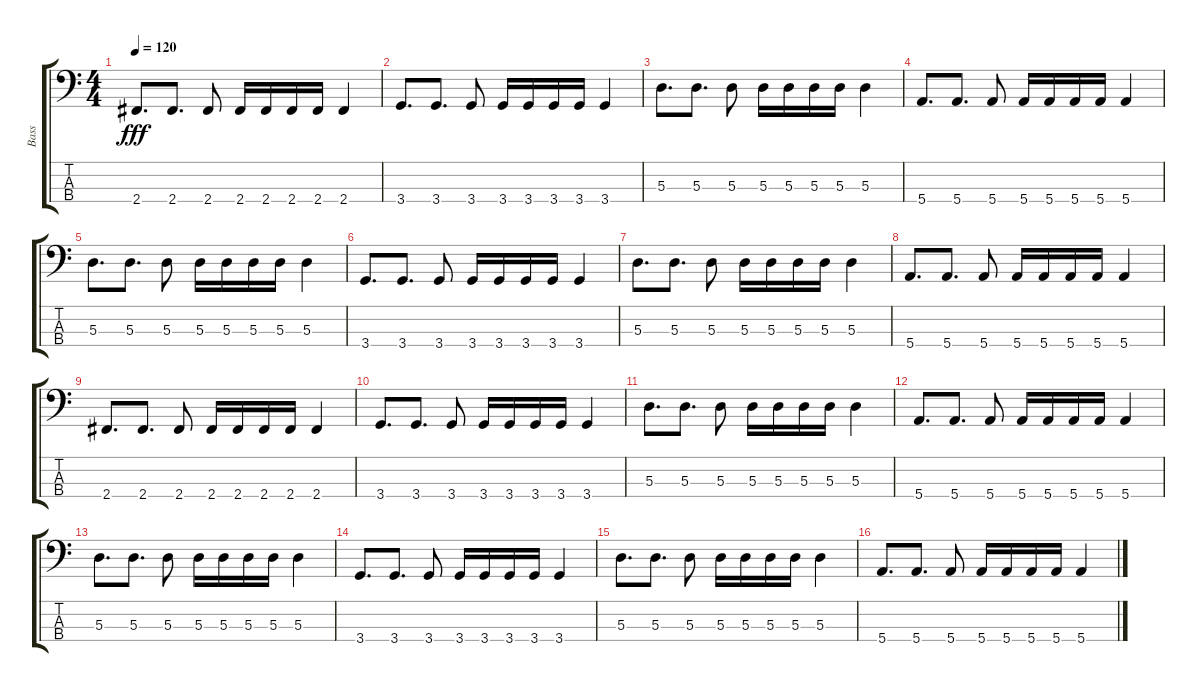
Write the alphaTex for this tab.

\track ("Bass" "Bass") {instrument electricbassfinger}
\staff {score tabs}
\tuning (G2 D2 A1 E1) {hide}
\ts (4 4)
\tempo 120
\clef f4
\ks c
2.4.8{d dy fff} 2.4.8{d} 2.4.8 2.4.16 2.4.16 2.4.16 2.4.16 2.4.4 |
3.4.8{d} 3.4.8{d} 3.4.8 3.4.16 3.4.16 3.4.16 3.4.16 3.4.4 |
5.3.8{d} 5.3.8{d} 5.3.8 5.3.16 5.3.16 5.3.16 5.3.16 5.3.4 |
5.4.8{d} 5.4.8{d} 5.4.8 5.4.16 5.4.16 5.4.16 5.4.16 5.4.4 |
5.3.8{d} 5.3.8{d} 5.3.8 5.3.16 5.3.16 5.3.16 5.3.16 5.3.4 |
3.4.8{d} 3.4.8{d} 3.4.8 3.4.16 3.4.16 3.4.16 3.4.16 3.4.4 |
5.3.8{d} 5.3.8{d} 5.3.8 5.3.16 5.3.16 5.3.16 5.3.16 5.3.4 |
5.4.8{d} 5.4.8{d} 5.4.8 5.4.16 5.4.16 5.4.16 5.4.16 5.4.4 |
2.4.8{d} 2.4.8{d} 2.4.8 2.4.16 2.4.16 2.4.16 2.4.16 2.4.4 |
3.4.8{d} 3.4.8{d} 3.4.8 3.4.16 3.4.16 3.4.16 3.4.16 3.4.4 |
5.3.8{d} 5.3.8{d} 5.3.8 5.3.16 5.3.16 5.3.16 5.3.16 5.3.4 |
5.4.8{d} 5.4.8{d} 5.4.8 5.4.16 5.4.16 5.4.16 5.4.16 5.4.4 |
5.3.8{d} 5.3.8{d} 5.3.8 5.3.16 5.3.16 5.3.16 5.3.16 5.3.4 |
3.4.8{d} 3.4.8{d} 3.4.8 3.4.16 3.4.16 3.4.16 3.4.16 3.4.4 |
5.3.8{d} 5.3.8{d} 5.3.8 5.3.16 5.3.16 5.3.16 5.3.16 5.3.4 |
5.4.8{d} 5.4.8{d} 5.4.8 5.4.16 5.4.16 5.4.16 5.4.16 5.4.4
